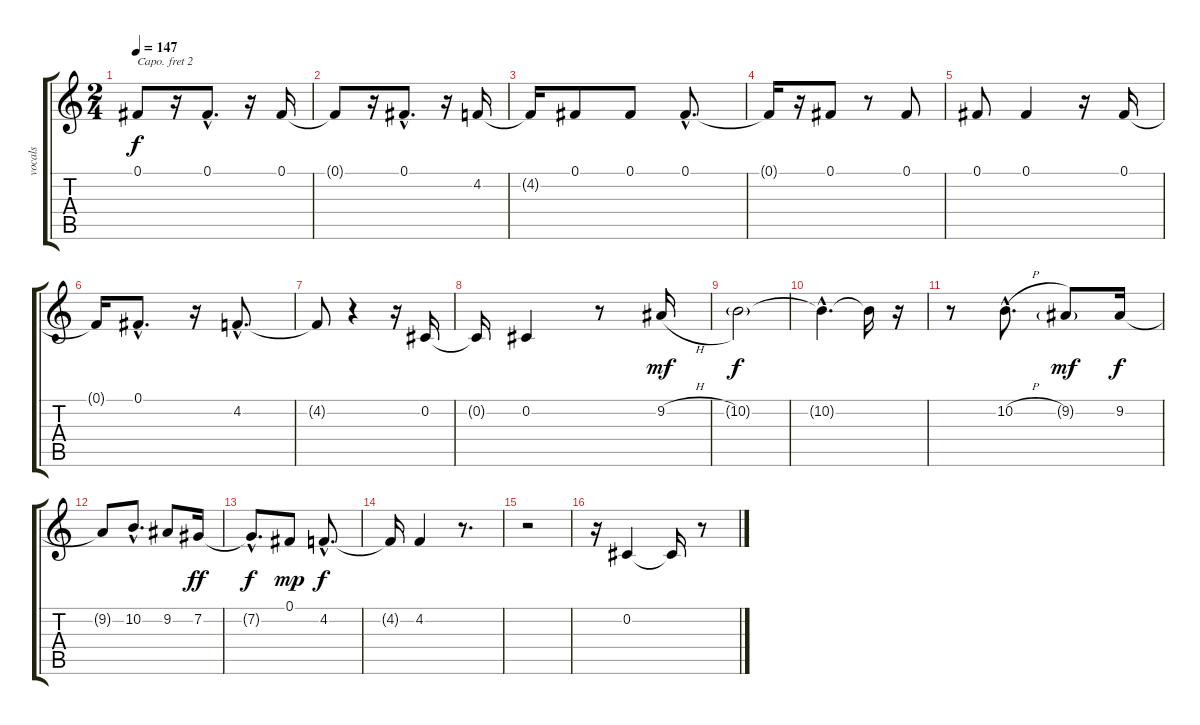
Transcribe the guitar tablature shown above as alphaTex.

\track ("vocals" "vocals") {instrument flute}
\staff {score tabs}
\capo 2
\tuning (E4 B3 G3 D3 A2 E2) {hide}
\ts (2 4)
\tempo 147
\clef g2
\ks c
0.1{t}.8{dy f} r.16 0.1{hac}.8{d} r.16 0.1.16 |
0.1{t}.8 r.16 0.1{hac}.8{d} r.16 4.2.16 |
4.2{t}.16 0.1.8 0.1.8 0.1{hac}.8{d} |
0.1{t}.16 r.16 0.1.8 r.8 0.1.8 |
0.1.8 0.1.4 r.16 0.1.16 |
0.1{t}.16 0.1{hac}.8{d} r.16 4.2{hac}.8{d} |
4.2{t}.8 r.4 r.16 0.2.16 |
0.2{t}.16 0.2.4 r.8 9.2{h}.16{dy mf} |
10.2{g}.2{dy f} |
10.2{hac t}.4{d} 10.2{t}.16 r.16 |
r.8 10.2{h hac}.8{d} 9.2{g}.8{dy mf} 9.2.16{dy f} |
9.2{t}.8 10.2{hac}.8{d} 9.2.8 7.2.16{dy ff} |
7.2{hac t}.8{d dy f} 0.1.8{dy mp} 4.2{hac}.8{d dy f} |
4.2{t}.16 4.2.4 r.8{d} |
r.2 |
r.16 0.2.4 0.2{t}.16 r.8
